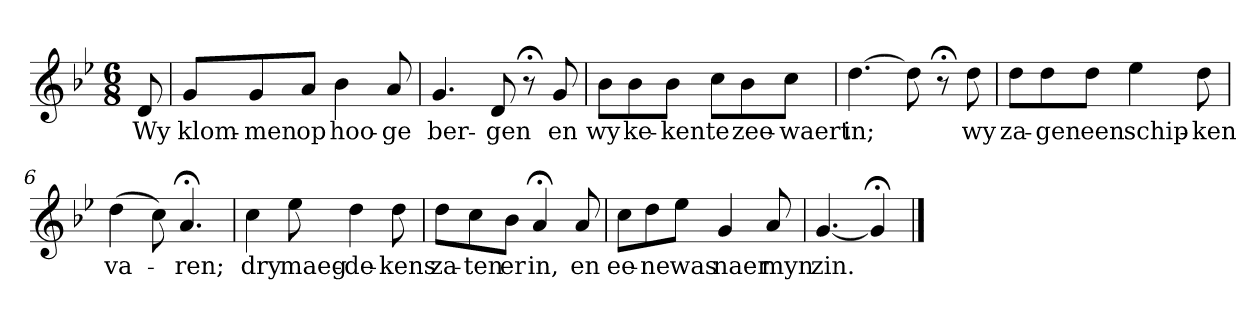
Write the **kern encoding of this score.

**kern	**text
*part1	*part1
*staff1	*staff1
*k[b-e-]	*
*g:	*
*M6/8	*
*MM120	*
=	=
8d	Wy
=1	=1
8gL	klom-
8g	-men
8aJ	op
4b-	hoo-
8a	-ge
=2	=2
4.g	ber-
8d	-gen
8r;<	.
8g	en
=3	=3
8b-L	wy
8b-	ke-
8b-J	-ken
8ccL	te
8b-	zee-
8ccJ	-waert
=4	=4
[4.dd	in;
8dd]	.
8r;<	.
8dd	wy
=5	=5
8ddL	za-
8dd	-gen
8ddJ	een
4ee-	schip-
8dd	-ken
=6	=6
(4dd	va-
8cc)	.
4.a;<	-ren;
=7	=7
4cc	dry
8ee-	maeg-
4dd	-de-
8dd	-kens
=8	=8
8ddL	za-
8cc	-ten
8b-J	er
4a;<	in,
8a	en
=9	=9
8ccL	ee-
8dd	-ne
8ee-J	was
4g	naer
8a	myn
=10	=10
[4.g	zin.
4g;<]	.
==	==
*-	*-
